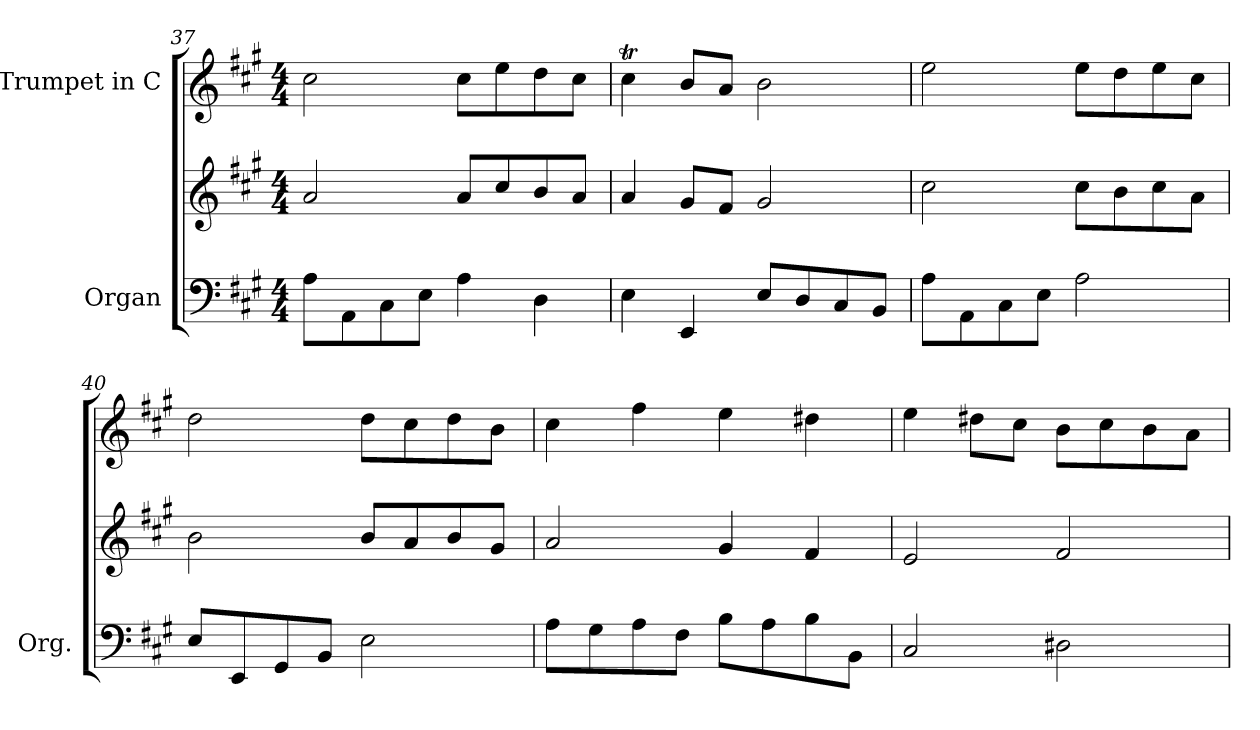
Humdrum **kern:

**kern	**kern	**kern
*part2	*part2	*part1
*staff3	*staff2	*staff1
*I"Organ	*	*I"Trumpet in C
*I'Org.	*	*
*clefF4	*clefG2	*clefG2
*k[f#c#g#]	*k[f#c#g#]	*k[f#c#g#]
*A:	*A:	*A:
*M4/4	*M4/4	*M4/4
=37	=37	=37
8A\L	2a/	2cc#\
8AA\	.	.
8C#\	.	.
8E\J	.	.
4A\	8a/L	8cc#\L
.	8cc#/	8ee\
4D\	8b/	8dd\
.	8a/J	8cc#\J
=38	=38	=38
4E\	4a/	4cc#t\
4EE/	8g#/L	8b/L
.	8f#/J	8a/J
8E/L	2g#/	2b\
8D/	.	.
8C#/	.	.
8BB/J	.	.
=39	=39	=39
8A\L	2cc#\	2ee\
8AA\	.	.
8C#\	.	.
8E\J	.	.
2A\	8cc#\L	8ee\L
.	8b\	8dd\
.	8cc#\	8ee\
.	8a\J	8cc#\J
!!LO:LB:g=z
=40	=40	=40
8E/L	2b\	2dd\
8EE/	.	.
8GG#/	.	.
8BB/J	.	.
2E\	8b/L	8dd\L
.	8a/	8cc#\
.	8b/	8dd\
.	8g#/J	8b\J
=41	=41	=41
8A\L	2a/	4cc#\
8G#\	.	.
8A\	.	4ff#\
8F#\J	.	.
8B\L	4g#/	4ee\
8A\	.	.
8B\	4f#/	4dd#X\
8BB\J	.	.
=42	=42	=42
2C#/	2e/	4ee\
.	.	8dd#X\L
.	.	8cc#\J
2D#X\	2f#/	8b\L
.	.	8cc#\
.	.	8b\
.	.	8a\J
=	=	=
*-	*-	*-
